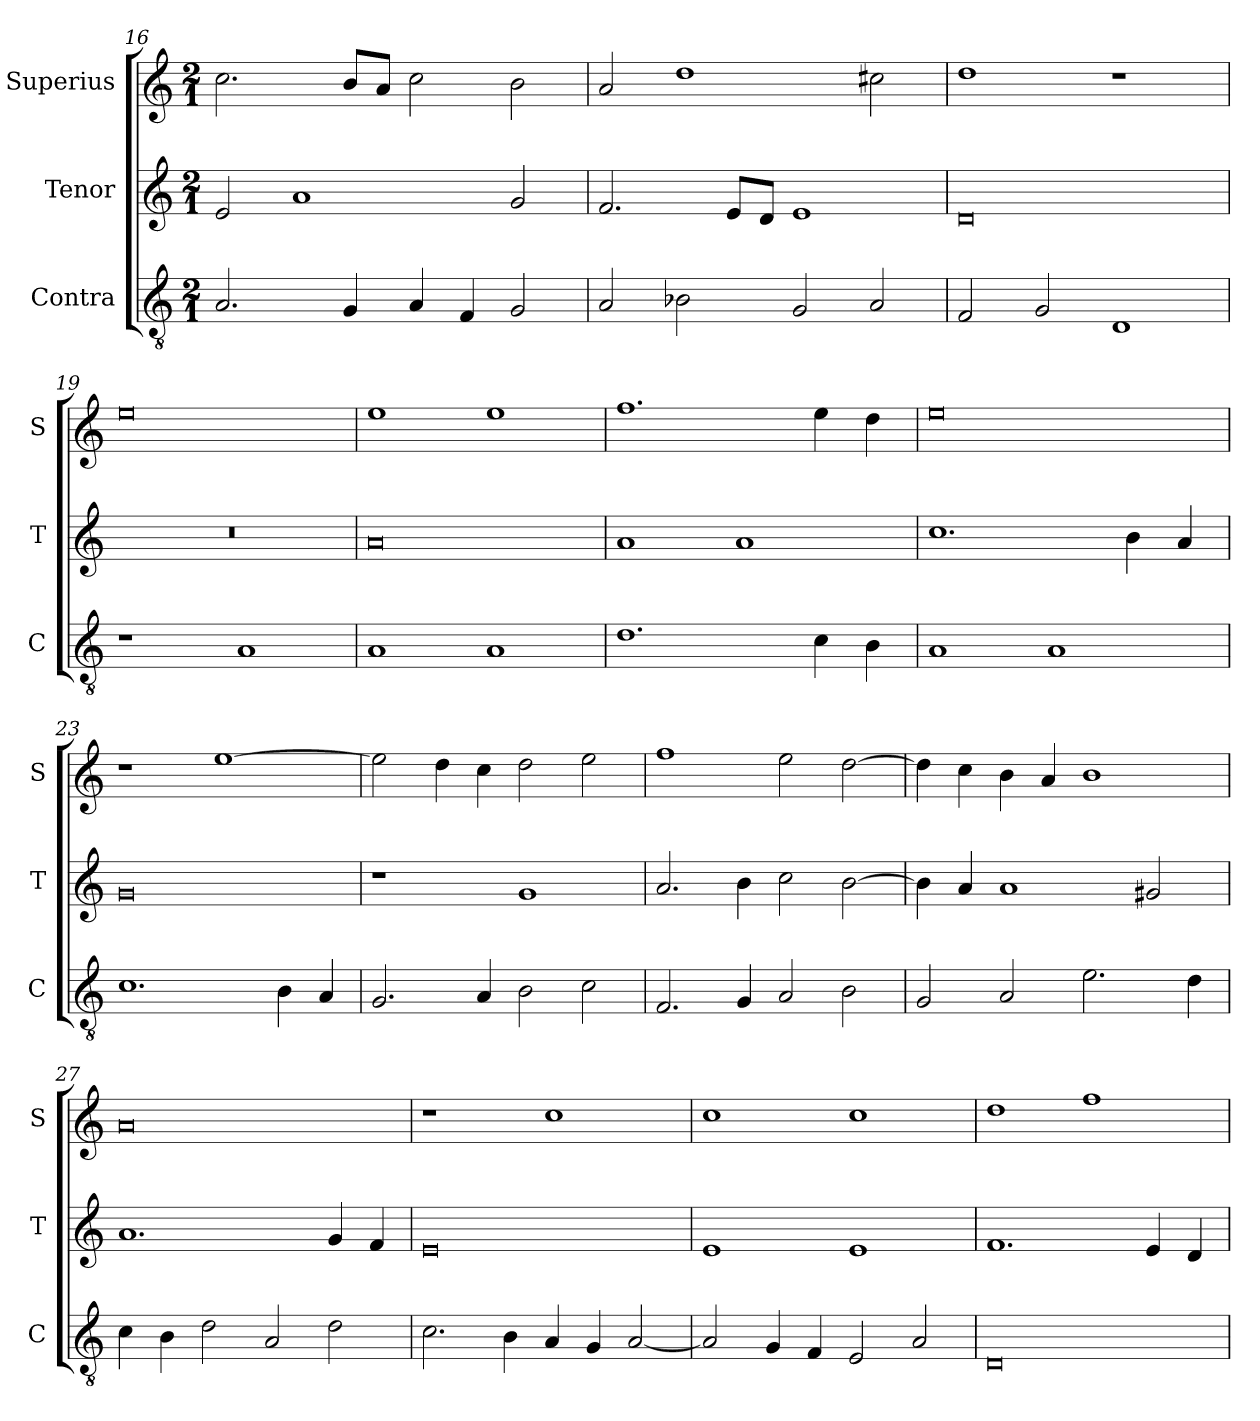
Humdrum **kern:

**kern	**kern	**kern
*part3	*part2	*part1
*staff3	*staff2	*staff1
*I"Contra	*I"Tenor	*I"Superius
*I'C	*I'T	*I'S
*clefGv2	*clefG2	*clefG2
*k[]	*k[]	*k[]
*M2/1	*M2/1	*M2/1
=16	=16	=16
2.A/	2e/	2.cc\
.	1a	.
4G/	.	8b/L
.	.	8a/J
4A/	.	2cc\
4F/	.	.
2G/	2g/	2b\
=17	=17	=17
2A/	2.f/	2a/
2B-X\	.	1dd
.	8e/L	.
.	8d/J	.
2G/	1e	.
2A/	.	2cc#X\
=18	=18	=18
2F/	0d	1dd
2G/	.	.
1D	.	1r
=19	=19	=19
1r	0r	0ee
1A	.	.
=20	=20	=20
1A	0a	1ee
1A	.	1ee
=21	=21	=21
1.d	1a	1.ff
.	1a	.
4c\	.	4ee\
4B\	.	4dd\
=22	=22	=22
1A	1.cc	0ee
1A	.	.
.	4b\	.
.	4a/	.
=23	=23	=23
1.c	0g	1r
.	.	[1ee
4B\	.	.
4A/	.	.
=24	=24	=24
2.G/	1r	2ee\]
.	.	4dd\
4A/	.	4cc\
2B\	1g	2dd\
2c\	.	2ee\
=25	=25	=25
2.F/	2.a/	1ff
4G/	4b\	.
2A/	2cc\	2ee\
2B\	[2b\	[2dd\
=26	=26	=26
2G/	4b\]	4dd\]
.	4a/	4cc\
2A/	1a	4b\
.	.	4a/
2.e\	.	1b
.	2g#X/	.
4d\	.	.
=27	=27	=27
4c\	1.a	0a
4B\	.	.
2d\	.	.
2A/	.	.
2d\	4g/	.
.	4f/	.
=28	=28	=28
2.c\	0e	1r
4B\	.	.
4A/	.	1cc
4G/	.	.
[2A/	.	.
=29	=29	=29
2A/]	1e	1cc
4G/	.	.
4F/	.	.
2E/	1e	1cc
2A/	.	.
=30	=30	=30
0D	1.f	1dd
.	.	1ff
.	4e/	.
.	4d/	.
=	=	=
*-	*-	*-
